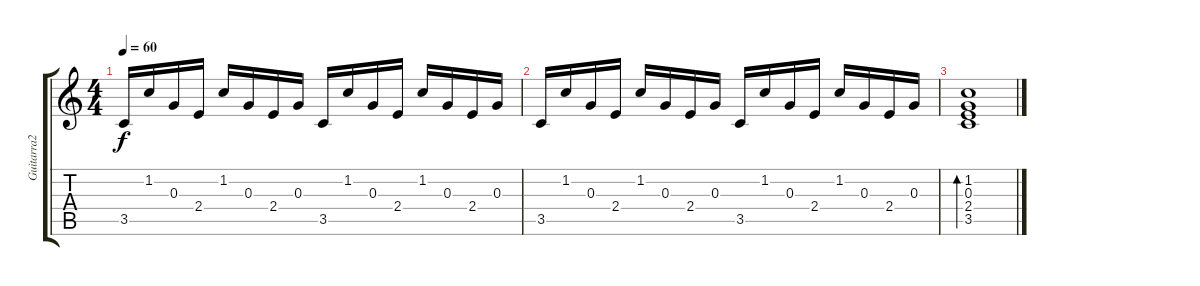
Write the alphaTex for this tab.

\track ("Guitarra2" "Guitarra2") {instrument electricguitarjazz}
\staff {score tabs}
\tuning (E4 B3 G3 D3 A2 E2) {hide}
\ts (4 4)
\tempo 60
\clef g2
\ks c
3.5.16{dy f} 1.2.16 0.3.16 2.4.16 1.2.16 0.3.16 2.4.16 0.3.16 3.5.16 1.2.16 0.3.16 2.4.16 1.2.16 0.3.16 2.4.16 0.3.16 |
3.5.16 1.2.16 0.3.16 2.4.16 1.2.16 0.3.16 2.4.16 0.3.16 3.5.16 1.2.16 0.3.16 2.4.16 1.2.16 0.3.16 2.4.16 0.3.16 |
(1.2 0.3 2.4 3.5).1{bd 480}
